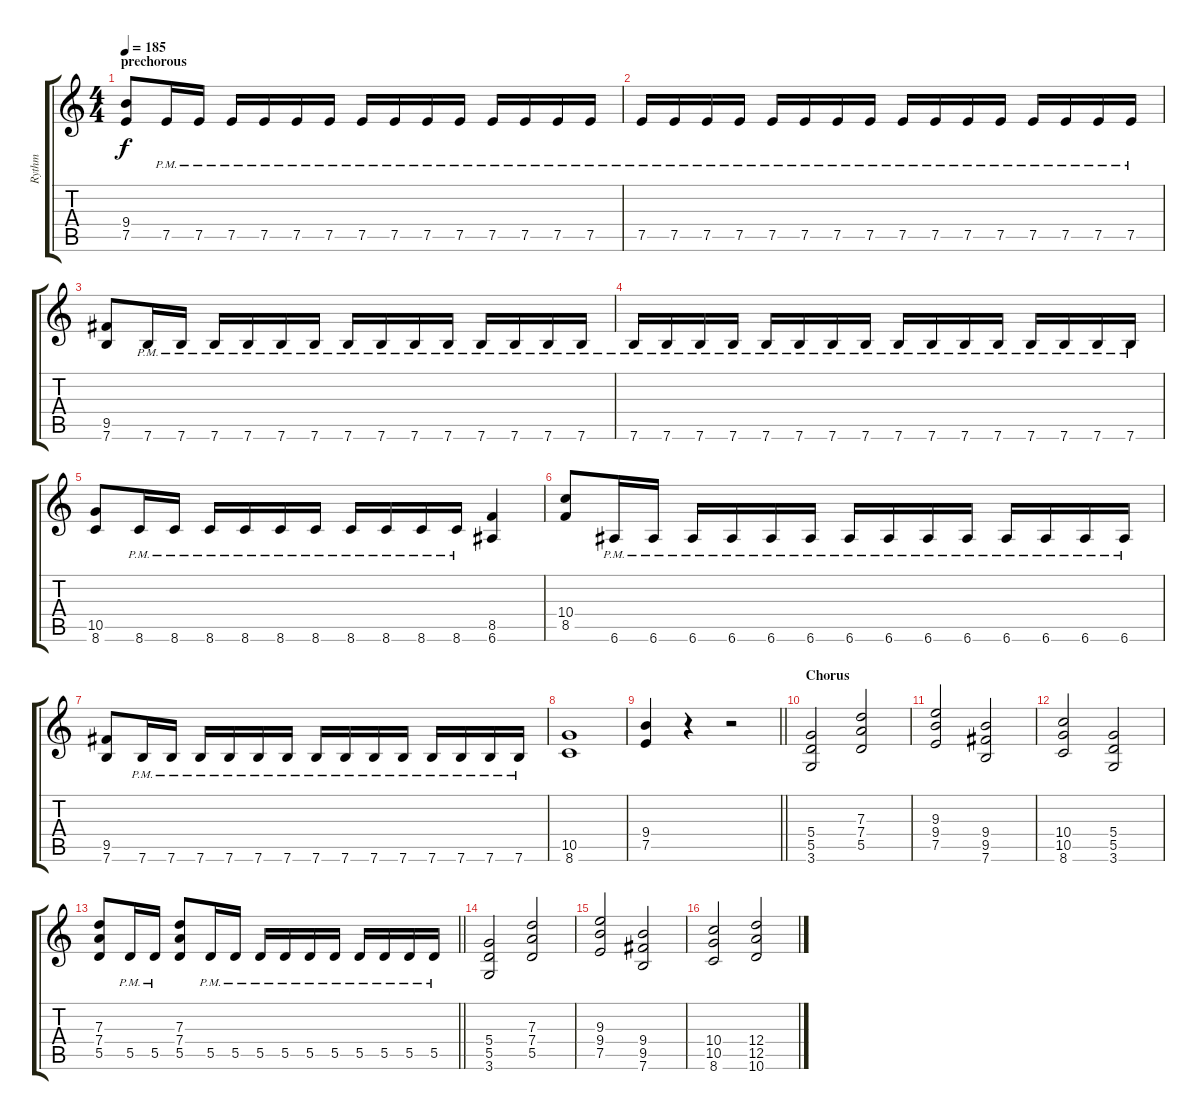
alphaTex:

\track ("Rythm" "Rythm") {instrument overdrivenguitar}
\staff {score tabs}
\tuning (E4 B3 G3 D3 A2 E2) {hide}
\ts (4 4)
\section ("" "prechorous")
\tempo 185
\clef g2
\ks c
(9.4 7.5).8{dy f} 7.5{pm}.16 7.5{pm}.16 7.5{pm}.16 7.5{pm}.16 7.5{pm}.16 7.5{pm}.16 7.5{pm}.16 7.5{pm}.16 7.5{pm}.16 7.5{pm}.16 7.5{pm}.16 7.5{pm}.16 7.5{pm}.16 7.5{pm}.16 |
7.5{pm}.16 7.5{pm}.16 7.5{pm}.16 7.5{pm}.16 7.5{pm}.16 7.5{pm}.16 7.5{pm}.16 7.5{pm}.16 7.5{pm}.16 7.5{pm}.16 7.5{pm}.16 7.5{pm}.16 7.5{pm}.16 7.5{pm}.16 7.5{pm}.16 7.5{pm}.16 |
(9.5 7.6).8 7.6{pm}.16 7.6{pm}.16 7.6{pm}.16 7.6{pm}.16 7.6{pm}.16 7.6{pm}.16 7.6{pm}.16 7.6{pm}.16 7.6{pm}.16 7.6{pm}.16 7.6{pm}.16 7.6{pm}.16 7.6{pm}.16 7.6{pm}.16 |
7.6{pm}.16 7.6{pm}.16 7.6{pm}.16 7.6{pm}.16 7.6{pm}.16 7.6{pm}.16 7.6{pm}.16 7.6{pm}.16 7.6{pm}.16 7.6{pm}.16 7.6{pm}.16 7.6{pm}.16 7.6{pm}.16 7.6{pm}.16 7.6{pm}.16 7.6{pm}.16 |
(10.5 8.6).8 8.6{pm}.16 8.6{pm}.16 8.6{pm}.16 8.6{pm}.16 8.6{pm}.16 8.6{pm}.16 8.6{pm}.16 8.6{pm}.16 8.6{pm}.16 8.6{pm}.16 (8.5 6.6).4 |
(10.4 8.5).8 6.6{pm}.16 6.6{pm}.16 6.6{pm}.16 6.6{pm}.16 6.6{pm}.16 6.6{pm}.16 6.6{pm}.16 6.6{pm}.16 6.6{pm}.16 6.6{pm}.16 6.6{pm}.16 6.6{pm}.16 6.6{pm}.16 6.6{pm}.16 |
(9.5 7.6).8 7.6{pm}.16 7.6{pm}.16 7.6{pm}.16 7.6{pm}.16 7.6{pm}.16 7.6{pm}.16 7.6{pm}.16 7.6{pm}.16 7.6{pm}.16 7.6{pm}.16 7.6{pm}.16 7.6{pm}.16 7.6{pm}.16 7.6{pm}.16 |
(10.5 8.6).1 |
\barLineRight lightlight
(9.4 7.5).4 r.4 r.2 |
\section ("" "Chorus")
(5.4 5.5 3.6).2 (7.3 7.4 5.5).2 |
(9.3 9.4 7.5).2 (9.4 9.5 7.6).2 |
(10.4 10.5 8.6).2 (5.4 5.5 3.6).2 |
\barLineRight lightlight
(7.3 7.4 5.5).8 5.5{pm}.16 5.5{pm}.16 (7.3 7.4 5.5).8 5.5{pm}.16 5.5{pm}.16 5.5{pm}.16 5.5{pm}.16 5.5{pm}.16 5.5{pm}.16 5.5{pm}.16 5.5{pm}.16 5.5{pm}.16 5.5{pm}.16 |
(5.4 5.5 3.6).2 (7.3 7.4 5.5).2 |
(9.3 9.4 7.5).2 (9.4 9.5 7.6).2 |
(10.4 10.5 8.6).2 (12.4 12.5 10.6).2
